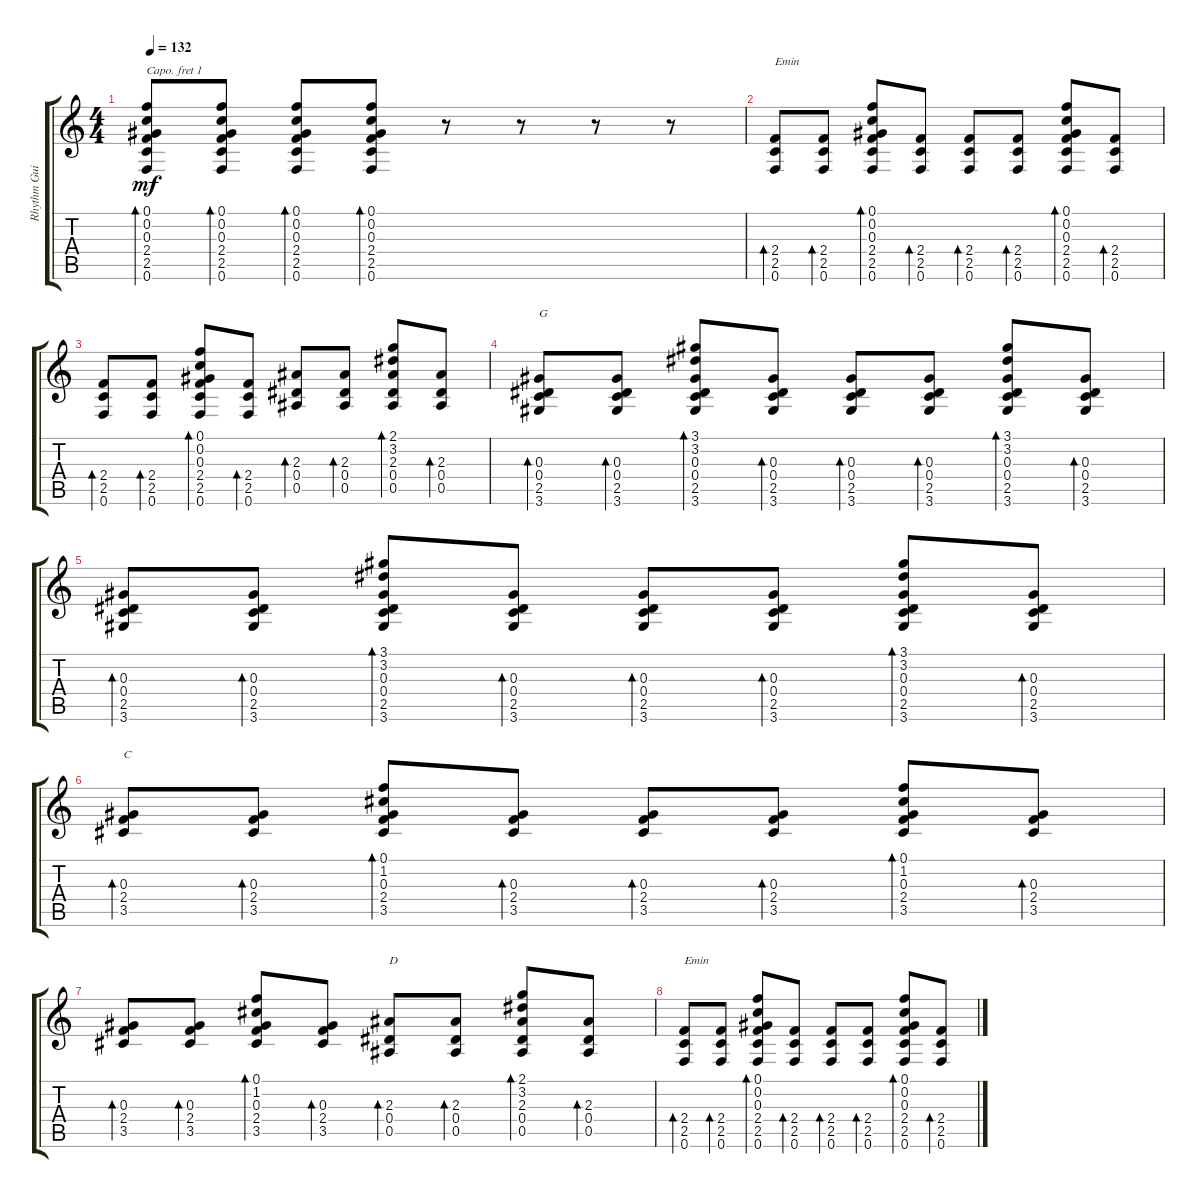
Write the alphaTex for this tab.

\track ("Rhythm Guitar" "Rhythm Gui") {instrument acousticguitarsteel}
\staff {score tabs}
\capo 1
\tuning (E4 B3 G3 D3 A2 E2) {hide}
\ts (4 4)
\tempo 132
\clef g2
\ks c
(0.1 0.2 0.3 2.4 2.5 0.6).8{bd 30 dy mf} (0.1 0.2 0.3 2.4 2.5 0.6).8{bd 30} (0.1 0.2 0.3 2.4 2.5 0.6).8{bd 30} (0.1 0.2 0.3 2.4 2.5 0.6).8{bd 30} r.8 r.8 r.8 r.8 |
(2.4 2.5 0.6).8{bd 30 txt "Emin"} (2.4 2.5 0.6).8{bd 30} (0.1 0.2 0.3 2.4 2.5 0.6).8{bd 30} (2.4 2.5 0.6).8{bd 30} (2.4 2.5 0.6).8{bd 30} (2.4 2.5 0.6).8{bd 30} (0.1 0.2 0.3 2.4 2.5 0.6).8{bd 30} (2.4 2.5 0.6).8{bd 30} |
(2.4 2.5 0.6).8{bd 30} (2.4 2.5 0.6).8{bd 30} (0.1 0.2 0.3 2.4 2.5 0.6).8{bd 30} (2.4 2.5 0.6).8{bd 30} (2.3 0.4 0.5).8{bd 30} (2.3 0.4 0.5).8{bd 30} (2.1 3.2 2.3 0.4 0.5).8{bd 30} (2.3 0.4 0.5).8{bd 30} |
(0.3 0.4 2.5 3.6).8{bd 30 txt "G"} (0.3 0.4 2.5 3.6).8{bd 30} (3.1 3.2 0.3 0.4 2.5 3.6).8{bd 30} (0.3 0.4 2.5 3.6).8{bd 30} (0.3 0.4 2.5 3.6).8{bd 30} (0.3 0.4 2.5 3.6).8{bd 30} (3.1 3.2 0.3 0.4 2.5 3.6).8{bd 30} (0.3 0.4 2.5 3.6).8{bd 30} |
(0.3 0.4 2.5 3.6).8{bd 30} (0.3 0.4 2.5 3.6).8{bd 30} (3.1 3.2 0.3 0.4 2.5 3.6).8{bd 30} (0.3 0.4 2.5 3.6).8{bd 30} (0.3 0.4 2.5 3.6).8{bd 30} (0.3 0.4 2.5 3.6).8{bd 30} (3.1 3.2 0.3 0.4 2.5 3.6).8{bd 30} (0.3 0.4 2.5 3.6).8{bd 30} |
(0.3 2.4 3.5).8{bd 30 txt "C"} (0.3 2.4 3.5).8{bd 30} (0.1 1.2 0.3 2.4 3.5).8{bd 30} (0.3 2.4 3.5).8{bd 30} (0.3 2.4 3.5).8{bd 30} (0.3 2.4 3.5).8{bd 30} (0.1 1.2 0.3 2.4 3.5).8{bd 30} (0.3 2.4 3.5).8{bd 30} |
(0.3 2.4 3.5).8{bd 30} (0.3 2.4 3.5).8{bd 30} (0.1 1.2 0.3 2.4 3.5).8{bd 30} (0.3 2.4 3.5).8{bd 30} (2.3 0.4 0.5).8{bd 30 txt "D"} (2.3 0.4 0.5).8{bd 30} (2.1 3.2 2.3 0.4 0.5).8{bd 30} (2.3 0.4 0.5).8{bd 30} |
(2.4 2.5 0.6).8{bd 30 txt "Emin"} (2.4 2.5 0.6).8{bd 30} (0.1 0.2 0.3 2.4 2.5 0.6).8{bd 30} (2.4 2.5 0.6).8{bd 30} (2.4 2.5 0.6).8{bd 30} (2.4 2.5 0.6).8{bd 30} (0.1 0.2 0.3 2.4 2.5 0.6).8{bd 30} (2.4 2.5 0.6).8{bd 30}
